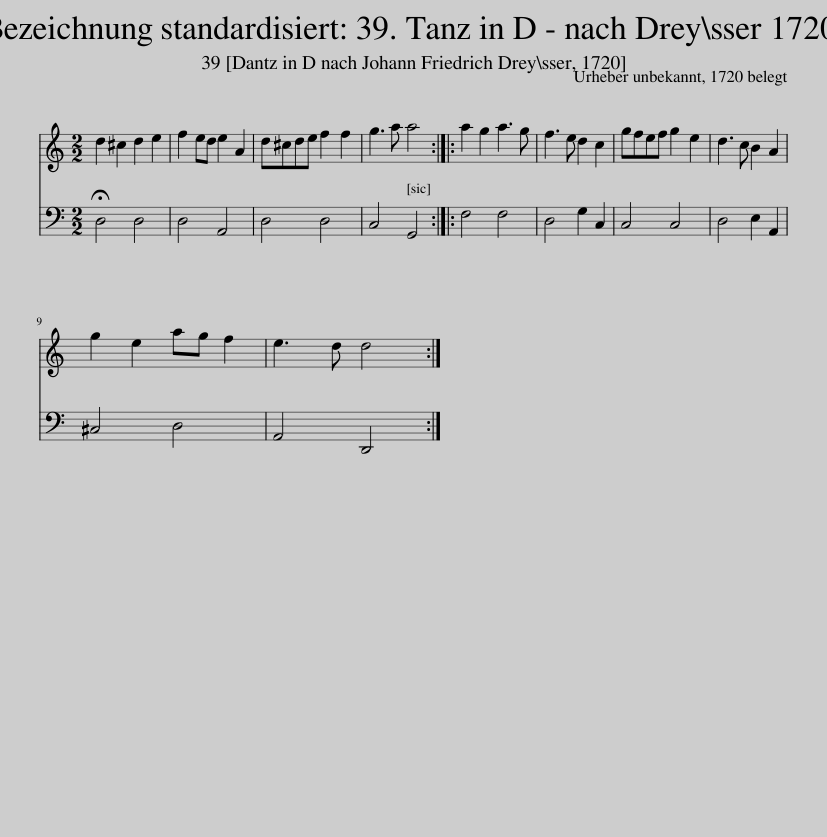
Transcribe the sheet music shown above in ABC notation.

X:1
%%score 1 2
L:1/8
M:2/2
I:linebreak $
K:C
V:1 treble
V:2 bass
V:1
 d2 ^c2 d2 e2 | f2 ed e2 A2 | d^cde f2 f2 | g3 a a4 :: a2 g2 a3 g | %5
 f3 e d2 c2 | gfef g2 e2 | d3 c B2 A2 |$ g2 e2 ag f2 | e3 d d4 :| %10
V:2
 !fermata!D,4 D,4 | D,4 A,,4 | D,4 D,4 | C,4 G,,4 :: F,4 F,4 | %5
 D,4 G,2 C,2 | C,4 C,4 | D,4 E,2 A,,2 |$ ^C,4 D,4 | A,,4 D,,4 :| %10
